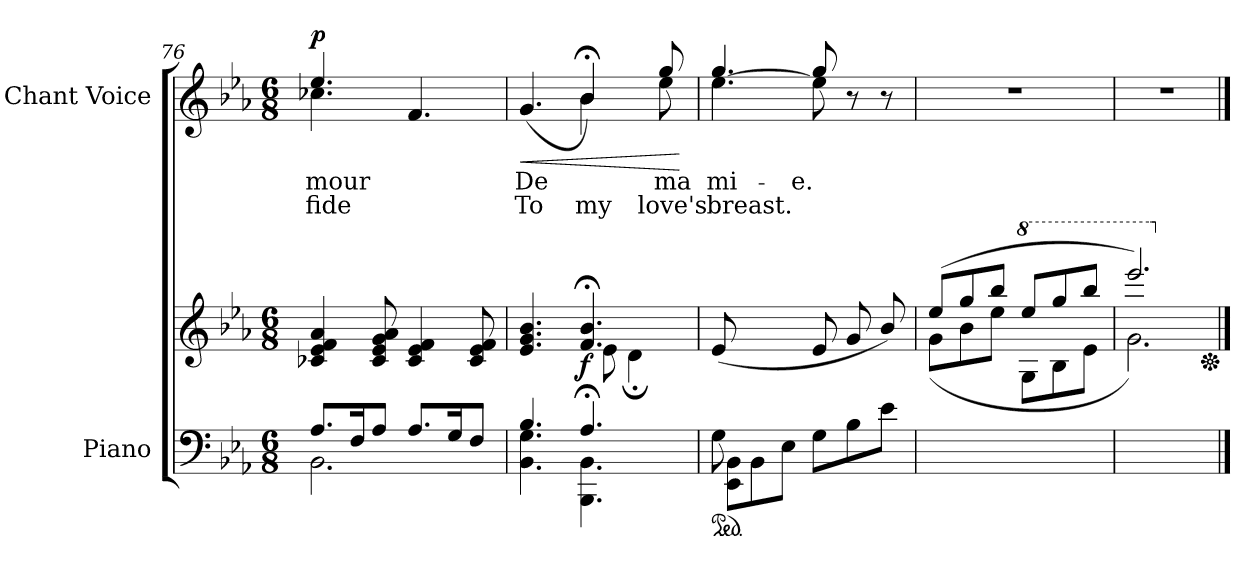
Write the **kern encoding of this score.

**kern	**kern	**dynam	**kern	**text	**text	**dynam
*part2	*part2	*part2	*part1	*part1	*part1	*part1
*staff3	*staff2	*staff2/3	*staff1	*staff1	*staff1	*staff1
*I"Piano	*	*	*I"Chant Voice	*	*	*
*I'Pno	*	*	*	*	*	*
*clefF4	*clefG2	*	*clefG2	*	*	*
*k[b-e-a-]	*k[b-e-a-]	*	*k[b-e-a-]	*	*	*
*M6/8	*M6/8	*	*M6/8	*	*	*
=76	=76	=76	=76	=76	=76	=76
*^	*	*	*	*	*	*
!	!	!	!	!	!LO:LY:b	!LO:LY:b	!LO:DY:a
*	*	*	*	*^	*	*	*
8.A-/L	2.BB-\	4c-X/ 4e-/ 4f/ 4a-/	.	4.ee-/	4.cc-X\	-mour	-fide	p
16F/K	.	.	.	.	.	.	.	.
8A-/J	.	8c-/ 8e-/ 8g/ 8a-/	.	.	.	.	.	.
8.A-/L	.	4c-/ 4e-/ 4f/	.	4.f/	4.ryy	.	.	.
16G/K	.	.	.	.	.	.	.	.
8F/J	.	8c-/ 8e-/ 8f/	.	.	.	.	.	.
=77	=77	=77	=77	=77	=77	=77	=77	=77
*	*	*^	*	*	*	*	*	*
!	!	!	!	!	!	!	!LO:LY:b	!LO:LY:b	!LO:HP:b
4.BB-\ 4.G\	4.B-/	4.e-/ 4.g/ 4.b-/	4.ryy	.	(4.g/	4.ryy	De	To	<
!	!	!	!	!LO:DY:b	!	!	!	!LO:LY:b	!
4.BBB-\; 4.BB-\;	4.A-/	4.f/;< 4.b-/;<	8e-\	f	4b-;</)	4b-\	.	my	.
.	.	.	4d;\	.	.	.	.	.	.
!	!	!	!	!	!	!	!LO:LY:b	!LO:LY:b	!
.	.	.	.	.	8ee-\	8gg/	ma	love's	.
*v	*v	*	*	*	*v	*v	*	*	*
*	*v	*v	*	*	*	*	*
.	.	.	.	.	.	[
=78	=78	=78	=78	=78	=78	=78
*^	*	*	*	*	*	*
*	*^	*	*	*	*	*	*
*ped	*	*	*	*	*	*	*	*
!	!	!	!	!	!	!LO:LY:b	!LO:LY:b	!
*	*	*	*	*	*^	*	*	*
8ryy	8G\	8EE-\ 8BB-\L	(8e-/L	.	[4.ee-\	4.gg/	mi-	breast.	.
8G/	2ryy	8BB-\	4ryy	.	.	.	.	.	.
8B-/J	.	8E-\J	.	.	.	.	.	.	.
!	!	!	!	!	!	!	!LO:LY:b	!	!
4.ryy	.	8G\L	8e-/L	.	8ee-\]	8gg/	-e.	.	.
.	.	8B-\	8g/	.	8r	4ryy	.	.	.
.	8ryy	8e-\J	8b-/J)	.	8r	.	.	.	.
*v	*v	*v	*	*	*v	*v	*	*	*
=79	=79	=79	=79	=79	=79	=79
*	*^	*	*	*	*	*
2.ryy	(>8ee-/L	(<8g\L	.	2.r	.	.	.
.	8gg/	8b-\	.	.	.	.	.
.	8bb-/J	8ee-\J	.	.	.	.	.
*	*8va	*	*	*	*	*	*
.	8eee-/L	8g\L	.	.	.	.	.
.	8ggg/	8b-\	.	.	.	.	.
.	8bbb-/J	8ee-\J	.	.	.	.	.
=80	=80	=80	=80	=80	=80	=80	=80
2.ryy	2.eeee-/)	2.gg\)	.	2.r	.	.	.
*	*X8va	*	*	*	*	*	*
*	*Xped	*	*	*	*	*	*
*	*v	*v	*	*	*	*	*
==	==	==	==	==	==	==
*-	*-	*-	*-	*-	*-	*-
